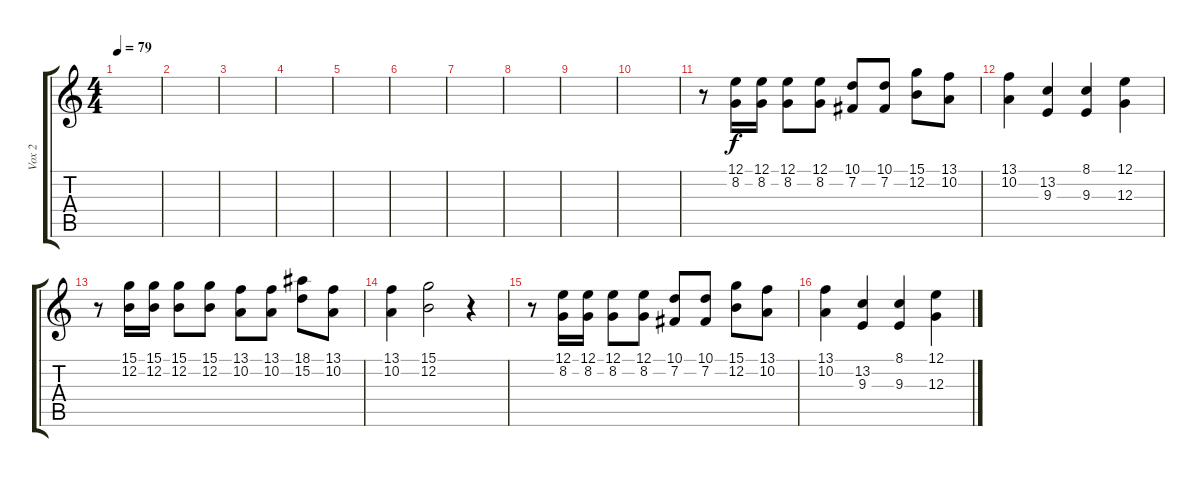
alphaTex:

\track ("Vox 2" "Vox 2") {instrument lead6voice}
\staff {score tabs}
\tuning (E4 B3 G3 D3 A2 E2) {hide}
\ts (4 4)
\tempo 79
\clef g2
\ks c
|
|
|
|
|
|
|
|
|
|
r.8 (12.1 8.2).16 (12.1 8.2).16 (12.1 8.2).8 (12.1 8.2).8 (10.1 7.2).8 (10.1 7.2).8 (15.1 12.2).8 (13.1 10.2).8 |
(13.1 10.2).4 (13.2 9.3).4 (8.1 9.3).4 (12.1 12.3).4 |
r.8 (15.1 12.2).16 (15.1 12.2).16 (15.1 12.2).8 (15.1 12.2).8 (13.1 10.2).8 (13.1 10.2).8 (18.1 15.2).8 (13.1 10.2).8 |
(13.1 10.2).4 (15.1 12.2).2 r.4 |
r.8 (12.1 8.2).16 (12.1 8.2).16 (12.1 8.2).8 (12.1 8.2).8 (10.1 7.2).8 (10.1 7.2).8 (15.1 12.2).8 (13.1 10.2).8 |
(13.1 10.2).4 (13.2 9.3).4 (8.1 9.3).4 (12.1 12.3).4
